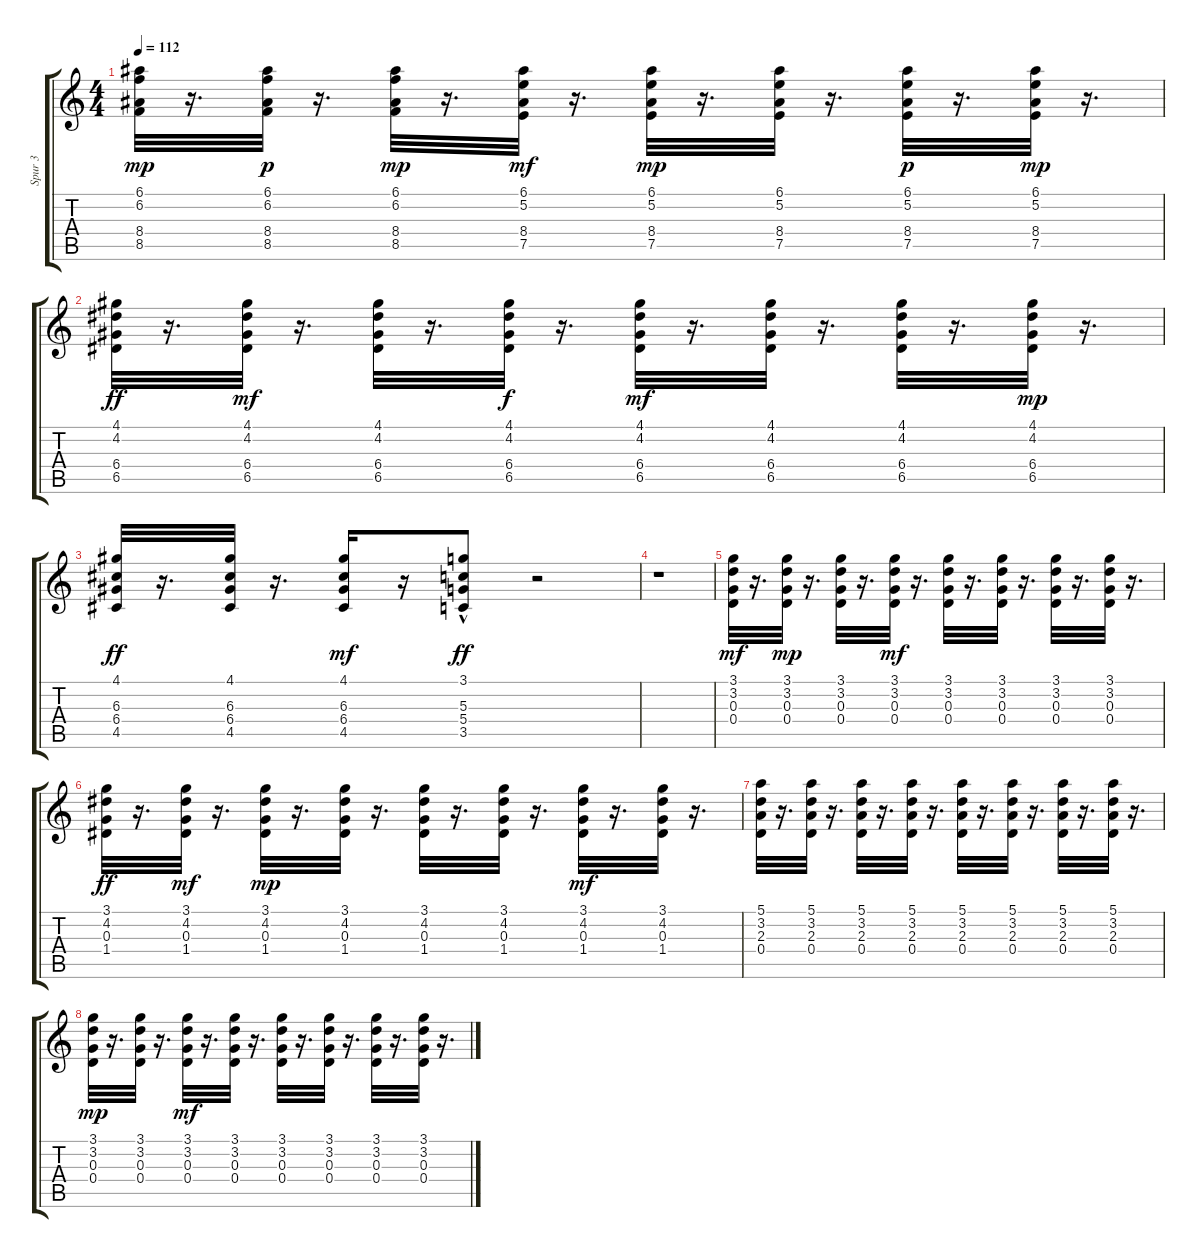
\track ("Spur 3" "Spur 3") {instrument slapbass2}
\staff {score tabs}
\tuning (E4 B3 G3 D3 A2 E2) {hide}
\ts (4 4)
\tempo 112
\clef g2
\ks c
(6.1 6.2 8.4 8.5).32{dy mp} r.16{d} (6.1 6.2 8.4 8.5).32{dy p} r.16{d} (6.1 6.2 8.4 8.5).32{dy mp} r.16{d} (6.1 5.2 8.4 7.5).32{dy mf} r.16{d} (6.1 5.2 8.4 7.5).32{dy mp} r.16{d} (6.1 5.2 8.4 7.5).32 r.16{d} (6.1 5.2 8.4 7.5).32{dy p} r.16{d} (6.1 5.2 8.4 7.5).32{dy mp} r.16{d} |
(4.1 4.2 6.4 6.5).32{dy ff} r.16{d} (4.1 4.2 6.4 6.5).32{dy mf} r.16{d} (4.1 4.2 6.4 6.5).32 r.16{d} (4.1 4.2 6.4 6.5).32{dy f} r.16{d} (4.1 4.2 6.4 6.5).32{dy mf} r.16{d} (4.1 4.2 6.4 6.5).32 r.16{d} (4.1 4.2 6.4 6.5).32 r.16{d} (4.1 4.2 6.4 6.5).32{dy mp} r.16{d} |
(4.1 6.3 6.4 4.5).32{dy ff} r.16{d} (4.1 6.3 6.4 4.5).32 r.16{d} (4.1 6.3 6.4 4.5).16{dy mf} r.16 (3.1 5.3{hac} 5.4 3.5{hac}).8{dy ff} r.2 |
r.1 |
(3.1 3.2 0.3 0.4).32{dy mf} r.16{d} (3.1 3.2 0.3 0.4).32{dy mp} r.16{d} (3.1 3.2 0.3 0.4).32 r.16{d} (3.1 3.2 0.3 0.4).32{dy mf} r.16{d} (3.1 3.2 0.3 0.4).32 r.16{d} (3.1 3.2 0.3 0.4).32 r.16{d} (3.1 3.2 0.3 0.4).32 r.16{d} (3.1 3.2 0.3 0.4).32 r.16{d} |
(3.1 4.2 0.3 1.4).32{dy ff} r.16{d} (3.1 4.2 0.3 1.4).32{dy mf} r.16{d} (3.1 4.2 0.3 1.4).32{dy mp} r.16{d} (3.1 4.2 0.3 1.4).32 r.16{d} (3.1 4.2 0.3 1.4).32 r.16{d} (3.1 4.2 0.3 1.4).32 r.16{d} (3.1 4.2 0.3 1.4).32{dy mf} r.16{d} (3.1 4.2 0.3 1.4).32 r.16{d} |
(5.1 3.2 2.3 0.4).32 r.16{d} (5.1 3.2 2.3 0.4).32 r.16{d} (5.1 3.2 2.3 0.4).32 r.16{d} (5.1 3.2 2.3 0.4).32 r.16{d} (5.1 3.2 2.3 0.4).32 r.16{d} (5.1 3.2 2.3 0.4).32 r.16{d} (5.1 3.2 2.3 0.4).32 r.16{d} (5.1 3.2 2.3 0.4).32 r.16{d} |
(3.1 3.2 0.3 0.4).32{dy mp} r.16{d} (3.1 3.2 0.3 0.4).32 r.16{d} (3.1 3.2 0.3 0.4).32{dy mf} r.16{d} (3.1 3.2 0.3 0.4).32 r.16{d} (3.1 3.2 0.3 0.4).32 r.16{d} (3.1 3.2 0.3 0.4).32 r.16{d} (3.1 3.2 0.3 0.4).32 r.16{d} (3.1 3.2 0.3 0.4).32 r.16{d}
